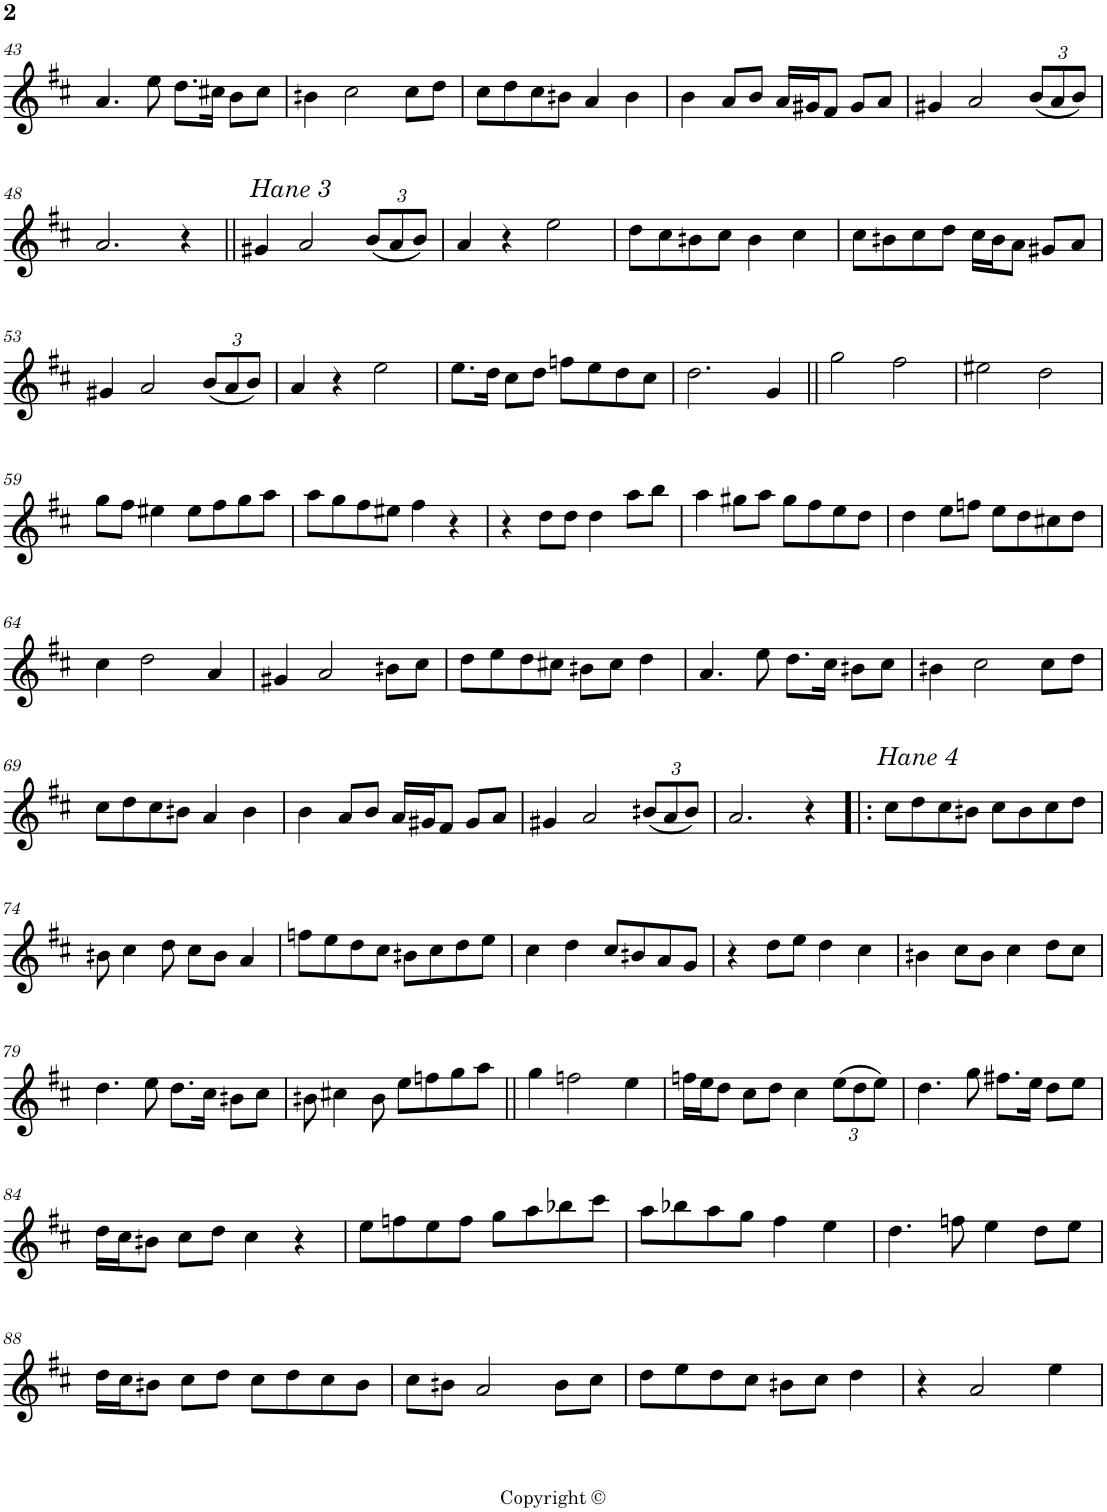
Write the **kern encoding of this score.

**kern
*part1
*staff1
*I"Piano
*I'Pno
!!LO:PB:g=z
*clefG2
*k[f#c#]
*D:
*M4/4
*met(c)
=43
4.a/
8ee\
8.dd\L
16cc#X\Jk
8b\L
8cc#\J
=44
4bn\
2cc#\
8cc#\L
8dd\J
=45
8cc#\L
8dd\
8cc#\
8bn\J
4a/
4b\
=46
4b\
8a/L
8b/J
16a/LL
16g#X/J
8f#/J
8g#/L
8a/J
=47
4g#X/
2a/
*Xbrackettup
(12b/L
12a/
12b/J)
!!LO:LB:g=z
=48
2.a/
4r
=49||
!LO:TX:a:i:t=Hane 3
4g#X/
2a/
(12b/L
12a/
12b/J)
=50
4a/
4r
2ee\
=51
8dd\L
8cc#\
8bn\
8cc#\J
4b\
4cc#\
=52
8cc#\L
8bn\
8cc#\
8dd\J
16cc#\LL
16b\J
8a\J
8g#X/L
8a/J
!!LO:LB:g=z
=53
4g#X/
2a/
(12b/L
12a/
12b/J)
=54
4a/
4r
2ee\
=55
8.ee\L
16dd\Jk
8cc#\L
8dd\J
8ffn\L
8ee\
8dd\
8cc#\J
=56
2.dd\
4g/
=57||
2gg\
2ff#\
=58
2ee#X\
2dd\
!!LO:LB:g=z
=59
8gg\L
8ff#\J
4ee#X\
8ee#\L
8ff#\
8gg\
8aa\J
=60
8aa\L
8gg\
8ff#\
8ee#X\J
4ff#\
4r
=61
4r
8dd\L
8dd\J
4dd\
8aa\L
8bb\J
=62
4aa\
8gg#X\L
8aa\J
8gg#\L
8ff#\
8ee\
8dd\J
=63
4dd\
8ee\L
8ffn\J
8ee\L
8dd\
8cc#X\
8dd\J
!!LO:LB:g=z
=64
4cc#\
2dd\
4a/
=65
4g#X/
2a/
8bn\L
8cc#\J
=66
8dd\L
8ee\
8dd\
8cc#X\J
8bn\L
8cc#\J
4dd\
=67
4.a/
8ee\
8.dd\L
16cc#\Jk
8bn\L
8cc#\J
=68
4bn\
2cc#\
8cc#\L
8dd\J
!!LO:LB:g=z
=69
8cc#\L
8dd\
8cc#\
8bn\J
4a/
4b\
=70
4b\
8a/L
8b/J
16a/LL
16g#X/J
8f#/J
8g#/L
8a/J
=71
4g#X/
2a/
(12bn/L
12a/
12b/J)
=72
2.a/
4r
=73!|:
!LO:TX:a:i:t=Hane 4
8cc#\L
8dd\
8cc#\
8bn\J
8cc#\L
8b\
8cc#\
8dd\J
!!LO:LB:g=z
=74
8bn\
4cc#\
8dd\
8cc#\L
8b\J
4a/
=75
8ffn\L
8ee\
8dd\
8cc#\J
8bn\L
8cc#\
8dd\
8ee\J
=76
4cc#\
4dd\
8cc#/L
8bn/
8a/
8g/J
=77
4r
8dd\L
8ee\J
4dd\
4cc#\
=78
4bn\
8cc#\L
8b\J
4cc#\
8dd\L
8cc#\J
!!LO:LB:g=z
=79
4.dd\
8ee\
8.dd\L
16cc#\Jk
8bn\L
8cc#\J
=80
8bn\
4cc#X\
8b\
8ee\L
8ffn\
8gg\
8aa\J
=81||
4gg\
2ffn\
4ee\
=82
16ffn\LL
16ee\J
8dd\J
8cc#\L
8dd\J
4cc#\
(12ee\L
12dd\
12ee\J)
=83
4.dd\
8gg\
8.ff#X\L
16ee\Jk
8dd\L
8ee\J
!!LO:LB:g=z
=84
16dd\LL
16cc#\J
8bn\J
8cc#\L
8dd\J
4cc#\
4r
=85
8ee\L
8ffn\
8ee\
8ff\J
8gg\L
8aa\
8bb-X\
8ccc#\J
=86
8aa\L
8bb-X\
8aa\
8gg\J
4ff#\
4ee\
=87
4.dd\
8ffn\
4ee\
8dd\L
8ee\J
!!LO:LB:g=z
=88
16dd\LL
16cc#\J
8bn\J
8cc#\L
8dd\J
8cc#\L
8dd\
8cc#\
8b\J
=89
8cc#\L
8bn\J
2a/
8b\L
8cc#\J
=90
8dd\L
8ee\
8dd\
8cc#\J
8bn\L
8cc#\J
4dd\
=91
4r
2a/
4ee\
=
*-
